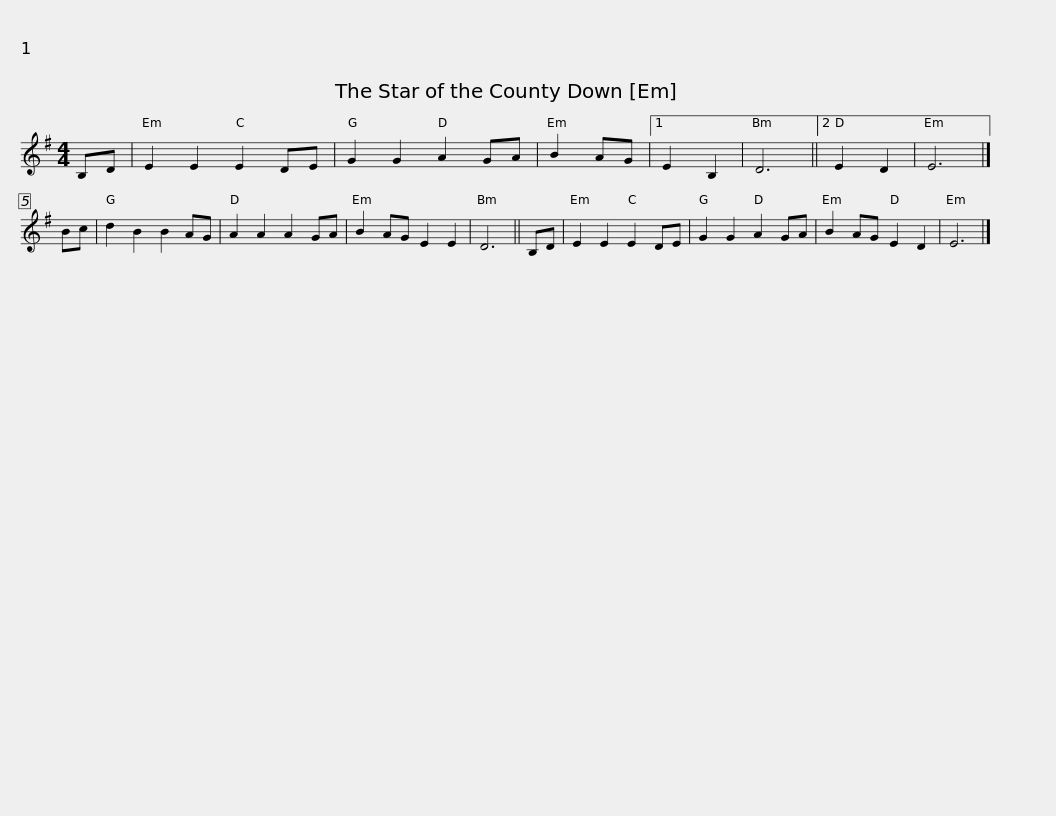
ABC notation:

X:1
L:1/8
M:4/4
I:linebreak $
K:Emin
V:1 treble
V:1
 B,D | E2 E2 E2 DE | G2 G2 A2 GA | B2 AG |1 E2 B,2 | %5
 D6 ||2 E2 D2 | E6 |] Bc | d2 B2 B2 AG | %10
 A2 A2 A2 GA |$ B2 AG E2 E2 | D6 || B,D | E2 E2 E2 DE | %15
 G2 G2 A2 GA | B2 AG E2 D2 | E6 |] %18
